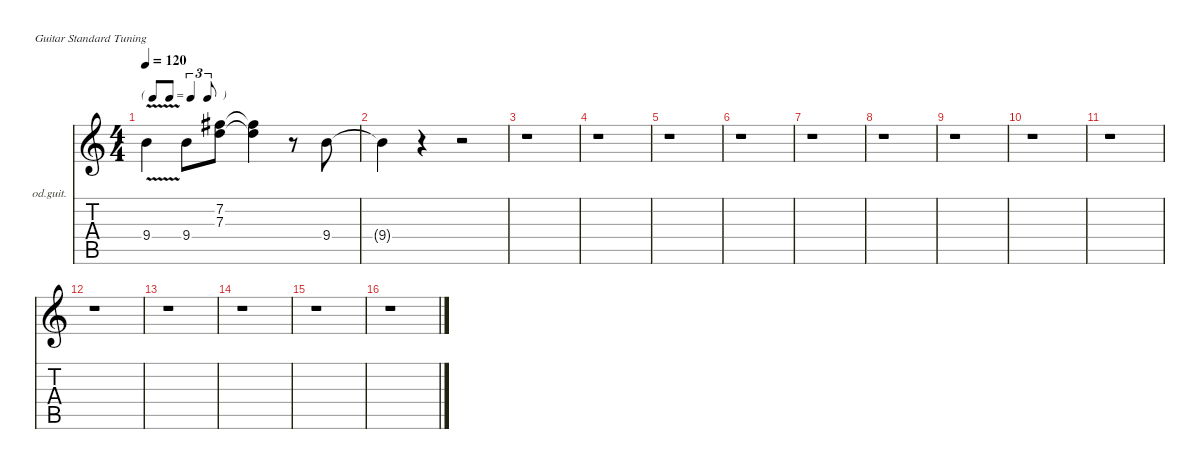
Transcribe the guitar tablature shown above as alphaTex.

\defaultSystemsLayout 4
\hideDynamics
\bracketExtendMode nobrackets
\firstSystemTrackNameOrientation horizontal
\otherSystemsTrackNameOrientation horizontal
\track ("Solo 2" "od.guit.") {instrument overdrivenguitar}
\staff {score tabs}
\tuning (E4 B3 G3 D3 A2 E2)
\ts (4 4)
\tf triplet8th
\tempo 120
\clef g2
\ks c
9.4{v}.4{dy f beam Down} 9.4.8{beam Down} (7.2{acc #} 7.3).8{beam Down} (7.2{t acc #} 7.3{t}).4{beam Down} r.8{beam Down} 9.4.8{beam Down} |
9.4{t}.4{beam Down} r.4{beam Down} r.2{beam Down} |
r.1{beam Down} |
r.1{beam Down} |
r.1{beam Down} |
r.1{beam Down} |
r.1{beam Down} |
r.1{beam Down} |
r.1{beam Down} |
r.1{beam Down} |
r.1{beam Down} |
r.1{beam Down} |
r.1{beam Down} |
r.1{beam Down} |
r.1{beam Down} |
r.1{beam Down}
